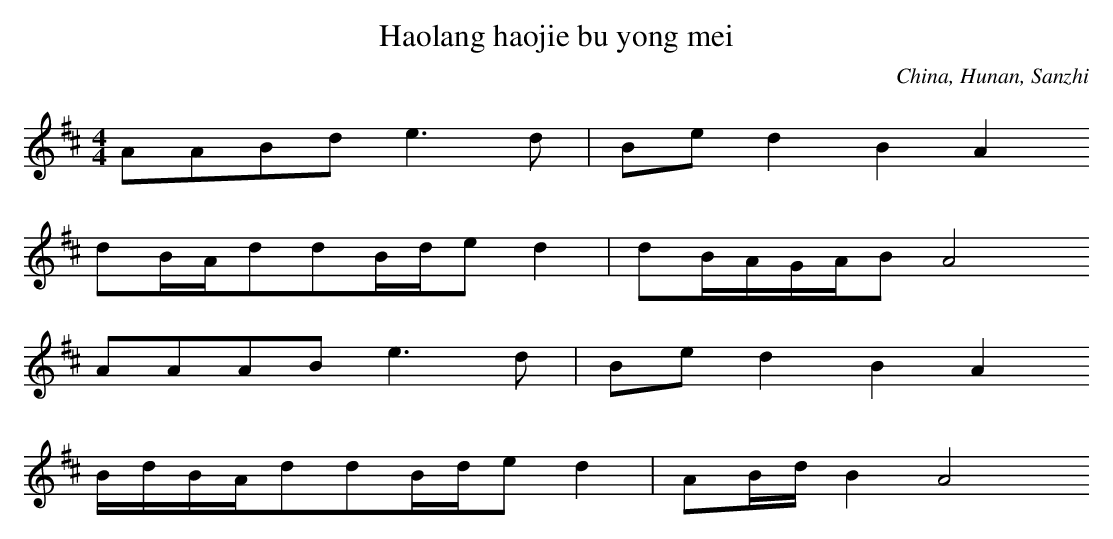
X:1
T: Haolang haojie bu yong mei
O: China, Hunan, Sanzhi
M: 4/4
L: 1/16
K: D
A2A2B2d2e6d2 | B2e2d4B4A4
d2BAd2d2Bde2d4 | d2BAGAB2A8
A2A2A2B2e6d2 | B2e2d4B4A4
BdBAd2d2Bde2d4 | A2BdB4A8
